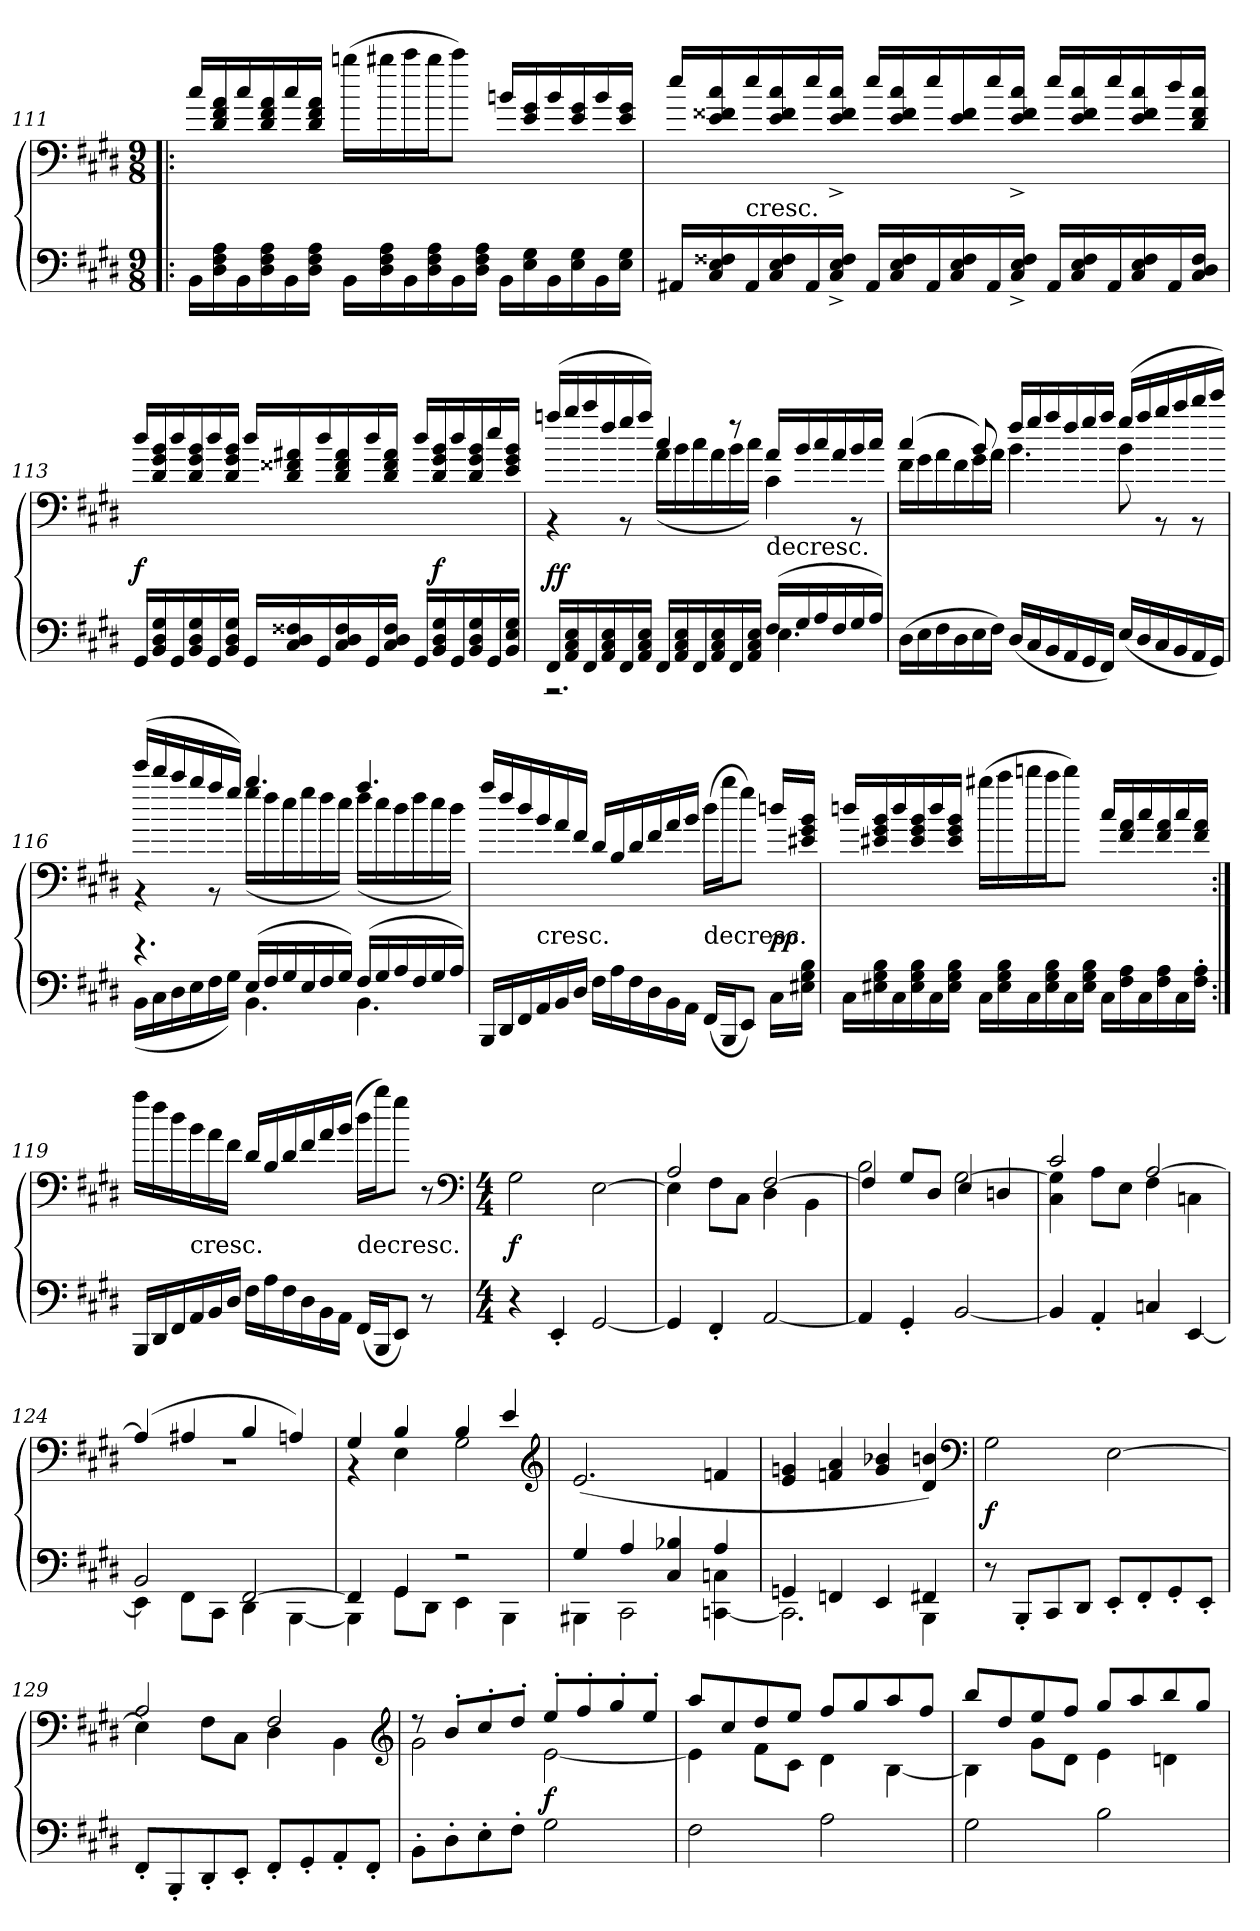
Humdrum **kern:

**kern	**kern	**dynam
*part1	*part1	*part1
*staff2	*staff1	*staff1/2
*clefF4	*clefF4	*
*k[f#c#g#d#]	*k[f#c#g#d#]	*
*E:	*E:	*
*M9/8	*M9/8	*
=111!|:	=111!|:	=111!|:
16BB\LL	16cc#/LL	.
16D#\ 16F#\ 16A\	16d#/ 16f#/ 16a/	.
16BB\	16cc#/	.
16D#\ 16F#\ 16A\	16d#/ 16f#/ 16a/	.
16BB\	16cc#/	.
16D#\ 16F#\ 16A\JJ	16d#/ 16f#/ 16a/JJ	.
16BB\LL	(16bbn\LL	.
16D#\ 16F#\ 16A\	16bb#X\	.
16BB\	16ccc#\	.
16D#\ 16F#\ 16A\	16bb#\J	.
16BB\	8ccc#\J)	.
16D#\ 16F#\ 16A\JJ	.	.
16BB\LL	16bn/LL	.
16E\ 16G#\	16e/ 16g#/	.
16BB\	16b/	.
16E\ 16G#\	16e/ 16g#/	.
16BB\	16b/	.
16E\ 16G#\JJ	16e/ 16g#/JJ	.
=112	=112	=112
16AA#X/LL	16ee/LL	.
16C#/ 16E/ 16F##X/	16e/ 16f##X/ 16cc#/	.
!	!LO:TX:c:t=cresc.	!
16AA#/	16ee/	.
16C#/ 16E/ 16F##/	16e/ 16f##/ 16cc#/	.
16AA#/	16ee/	.
16C#^/ 16E^/ 16F##^/JJ	16e^/ 16f##^/ 16cc#^/JJ	.
16AA#/LL	16ee/LL	.
16C#/ 16E/ 16F##/	16e/ 16f##/ 16cc#/	.
16AA#/	16ee/	.
16C#/ 16E/ 16F##/	16e/ 16f##/	.
16AA#/	16ee/	.
16C#^/ 16E^/ 16F##^/JJ	16e^/ 16f##^/ 16cc#^/JJ	.
16AA#/LL	16ee/LL	.
16C#/ 16E/ 16F##/	16e/ 16f##/ 16cc#/	.
16AA#/	16ee/	.
16C#/ 16E/ 16F##/	16e/ 16f##/ 16cc#/	.
16AA#/	16dd#/	.
16C#/ 16D#/ 16F##/JJ	16d#/ 16f##/ 16cc#/JJ	.
=113	=113	=113
16GG#/LL	16dd#/LL	f
16BB/ 16D#/ 16G#/	16d#/ 16g#/ 16b/	.
16GG#/	16dd#/	.
16BB/ 16D#/ 16G#/	16d#/ 16g#/ 16b/	.
16GG#/	16dd#/	.
16BB/ 16D#/ 16G#/JJ	16d#/ 16g#/ 16b/JJ	.
16GG#/LL	16dd#/LL	.
16C#/ 16D#/ 16F##X/	16d#/ 16f##X/ 16a#X/	.
16GG#/	16dd#/	.
16C#/ 16D#/ 16F##/	16d#/ 16f##/ 16a#/	.
16GG#/	16dd#/	.
16C#/ 16D#/ 16F##/JJ	16d#/ 16f##/ 16a#/JJ	.
16GG#/LL	16dd#/LL	.
16BB/ 16D#/ 16G#/	16d#/ 16g#/ 16b/	f
16GG#/	16dd#/	.
16BB/ 16D#/ 16G#/	16d#/ 16g#/ 16b/	.
16GG#/	16ee/	.
16BB/ 16E/ 16G#/JJ	16e/ 16g#/ 16b/JJ	.
=114	=114	=114
*^	*^	*
16FF#/LL	2.r	(16aan/LL	4r	ff
16AA/ 16C#/ 16E/	.	16bb/	.	.
16FF#/	.	16ccc#/	.	.
16AA/ 16C#/ 16E/	.	16ff#/	.	.
16FF#/	.	16gg#/	8r	.
16AA/ 16C#/ 16E/JJ	.	16aa/JJ)	.	.
16FF#/LL	.	4cc#/	(16a\LL	.
16AA/ 16C#/ 16E/	.	.	16b\	.
16FF#/	.	.	16cc#\	.
16AA/ 16C#/ 16E/	.	.	16a\	.
16FF#/	.	8r	16b\	.
16AA/ 16C#/ 16E/JJ	.	.	16cc#\JJ)	.
!	!	!LO:TX:c:t=decresc.	!	!
(16F#/LL	4.E\	16a/LL	4c#\	.
16G#/	.	16b/	.	.
16A/	.	16cc#/	.	.
16F#/	.	16a/	.	.
16G#/	.	16b/	8r	.
16A/JJ)	.	16cc#/JJ	.	.
*v	*v	*	*	*
=115	=115	=115	=115
(16D#\LL	(4cc#/	16f#\LL	.
16E\	.	16g#\	.
16F#\	.	16a\	.
16D#\	.	16f#\	.
16E\	8b/)	16g#\	.
16F#\JJ)	.	16a\JJ	.
(16D#/LL	16ff#/LL	4.b\	.
16C#/	16gg#/	.	.
16BB/	16aa/	.	.
16AA/	16ff#/	.	.
16GG#/	16gg#/	.	.
16FF#/JJ)	16aa/JJ	.	.
(16E/LL	(16gg#/LL	8b\	.
16D#/	16aa/	.	.
16C#/	16bb/	8r	.
16BB/	16ccc#/	.	.
16AA/	16ddd#/	8r	.
16GG#/JJ)	16eee/JJ)	.	.
=116	=116	=116	=116
*^	*	*	*
4.r	(16BB\LL	(16eee/LL	4r	.
.	16C#\	16ddd#/	.	.
.	16D#\	16ccc#/	.	.
.	16E\	16bb/	.	.
.	16F#\	16aa/	8r	.
.	16G#\JJ)	16gg#/JJ)	.	.
(16E/LL	4.BB\	4.bb/	(16gg#\LL	.
16F#/	.	.	16ff#\	.
16G#/	.	.	16ee\	.
16E/	.	.	16gg#\	.
16F#/	.	.	16ff#\	.
16G#/JJ)	.	.	16ee\JJ)	.
(16F#/LL	4.BB\	4.aa/	(16ff#\LL	.
16G#/	.	.	16ee\	.
16A/	.	.	16dd#\	.
16F#/	.	.	16ff#\	.
16G#/	.	.	16ee\	.
16A/JJ)	.	.	16dd#\JJ)	.
*v	*v	*	*	*
*	*v	*v	*
=117	=117	=117
16BBB/LL	16aa/LL	.
16DD#/	16ff#/	.
16FF#/	16dd#/	.
!	!LO:TX:c:t=cresc.	!
16AA/	16b/	.
16BB/	16a/	.
16D#/JJ	16f#/JJ	.
16F#\LL	16d#/LL	.
16A\	16B/	.
16F#\	16d#/	.
16D#\	16f#/	.
16BB\	16a/	.
16AA\JJ	16b/JJ	.
!	!LO:TX:c:t=decresc.	!
(16FF#/LL	(16dd#\LL	.
16BBB/J	16bb\J	.
8EE/J)	8gg#\J)	.
16C#\LL	16ddn/LL	pp
16E#X\ 16G#\ 16B\JJ	16e#X/ 16g#/ 16b/JJ	.
=118	=118	=118
16C#\LL	16ddn/LL	.
16E#X\ 16G#\ 16B\	16e#X/ 16g#/ 16b/	.
16C#\	16dd/	.
16E#\ 16G#\ 16B\	16e#/ 16g#/ 16b/	.
16C#\	16dd/	.
16E#\ 16G#\ 16B\JJ	16e#/ 16g#/ 16b/JJ	.
16C#\LL	(16bb#X\LL	.
16E#\ 16G#\ 16B\	16ccc#\	.
16C#\	16dddn\	.
16E#\ 16G#\ 16B\	16ccc#\J	.
16C#\	8ddd\J)	.
16E#\ 16G#\ 16B\JJ	.	.
16C#\LL	16cc#/LL	.
16F#\ 16A\	16f#/ 16a/	.
16C#\	16cc#/	.
16F#\ 16A\	16f#/ 16a/	.
16C#\	16cc#/	.
16F#'\ 16A'\JJ	16f#/ 16a/JJ	.
=119:|!	=119:|!	=119:|!
16BBB/LL	16aa\LL	.
16DD#/	16ff#\	.
16FF#/	16dd#\	.
!	!LO:TX:c:t=cresc.	!
16AA/	16b\	.
16BB/	16a\	.
16D#/JJ	16f#\JJ	.
16F#\LL	16d#/LL	.
16A\	16B/	.
16F#\	16d#/	.
16D#\	16f#/	.
16BB\	16a/	.
16AA\JJ	(16b/JJ	.
!	!LO:TX:c:t=decresc.	!
(16FF#/LL	16dd#\LL	.
16BBB/J	16bb\J)	.
8EE/J)	8gg#\J	.
8r	8r	.
*	*clefF4	*
=120	=120	=120
*M4/4	*M4/4	*
4r	2G#\	f
4EE'/	.	.
[2GG#/	[2E\	.
=121	=121	=121
*	*^	*
4GG#/]	2A/	4E\]	.
4FF#'/	.	8F#\L	.
.	.	8C#\J	.
[2AA/	[2F#/	4D#\	.
.	.	4BB\	.
=122	=122	=122	=122
4AA/]	2B\	4F#/]	.
4GG#'/	.	8G#/L	.
.	.	8D#/J	.
[2BB/	[2G#\	4E/	.
.	.	4Dn/	.
=123	=123	=123	=123
4BB/]	2c#/	4C#\ 4G#]\	.
4AA'/	.	8A\L	.
.	.	8E\J	.
4Cn/	[2A/	4F#\	.
[4EE/	.	4Cn\	.
=124	=124	=124	=124
*^	*	*	*
2BB/	4EE\]	(4A/]	1r	.
.	8FF#\L	4A#X/	.	.
.	8CC#\J	.	.	.
[2FF#/	4DD#\	4B/	.	.
.	[4BBB\	4An/)	.	.
=125	=125	=125	=125	=125
4FF#/]	4BBB\]	4G#/	4r	.
4GG#/	8GG#\L	4B/	4E\	.
.	8DD#\J	.	.	.
2r	4EE\	4B/	2G#\	.
.	4BBB\	4e/	.	.
*	*	*v	*v	*
*	*	*clefG2	*
=126	=126	=126	=126
4G#/	4BBB#X\	(2.e/	.
4A/	2CC#\	.	.
4C#/ 4B-X/	.	.	.
4A/	[4CCn\ 4Cn\	4fn/	.
=127	=127	=127	=127
4GGn/	2.CC\]	4e/ 4gn/	.
4FFn/	.	4fn/ 4a/	.
4EE/	.	4g/ 4b-X/	.
4FF#X/	4BBB\	4d#/ 4bn/)	.
*v	*v	*	*
*	*clefF4	*
=128	=128	=128
8r	2G#\	f
8BBB'/L	.	.
8CC#/	.	.
8DD#/J	.	.
8EE'/L	[2E\	.
8FF#'/	.	.
8GG#'/	.	.
8EE'/J	.	.
=129	=129	=129
*	*^	*
8FF#'/L	2A/	4E\]	.
8BBB'/	.	.	.
8DD#'/	.	8F#\L	.
8EE'/J	.	8C#\J	.
8FF#'/L	2F#/	4D#\	.
8GG#'/	.	.	.
8AA'/	.	4BB\	.
8FF#'/J	.	.	.
*	*clefG2	*	*
=130	=130	=130	=130
8BB'\L	8r	2g#\	.
8D#'\	8b'/L	.	.
8E'\	8cc#'/	.	.
8F#'\J	8dd#'/J	.	.
2G#\	8ee'/L	[2e\	f
.	8ff#'/	.	.
.	8gg#'/	.	.
.	8ee'/J	.	.
=131	=131	=131	=131
2F#\	8aa/L	4e\]	.
.	8cc#/	.	.
.	8dd#/	8f#\L	.
.	8ee/J	8c#\J	.
2A\	8ff#/L	4d#\	.
.	8gg#/	.	.
.	8aa/	[4B\	.
.	8ff#/J	.	.
=132	=132	=132	=132
2G#\	8bb/L	4B\]	.
.	8dd#/	.	.
.	8ee/	8g#\L	.
.	8ff#/J	8d#\J	.
2B\	8gg#/L	4e\	.
.	8aa/	.	.
.	8bb/	4dn\	.
.	8gg#/J	.	.
*	*v	*v	*
=	=	=
*-	*-	*-
